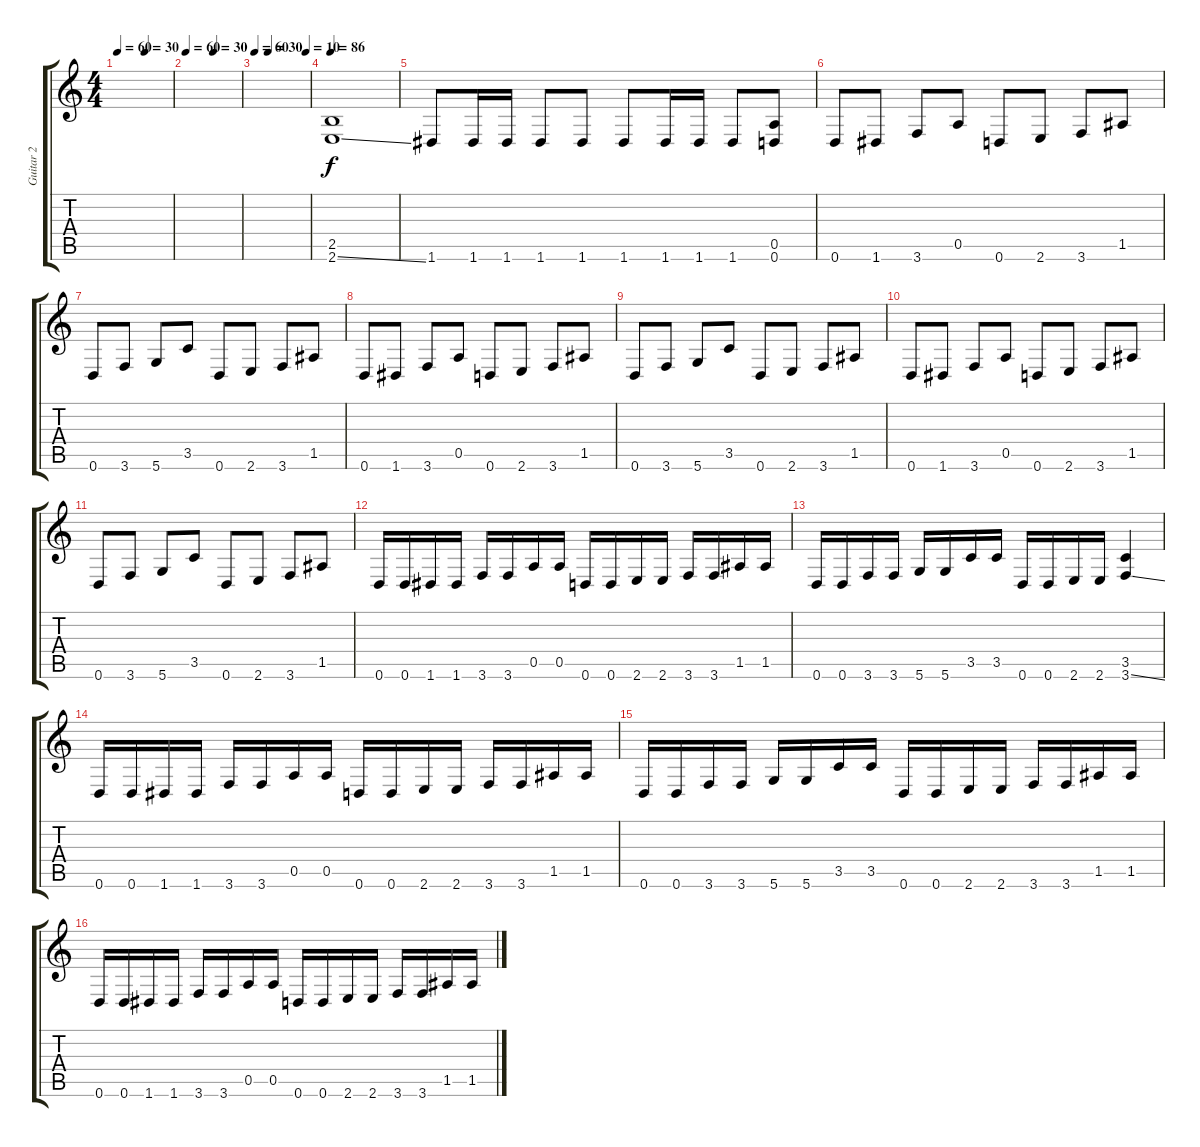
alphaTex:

\track ("Guitar 2" "Guitar 2") {instrument distortionguitar}
\staff {score tabs}
\tuning (E4 B3 G3 D3 A2 D2) {hide}
\ts (4 4)
\tempo 60
\tempo (30 0.5)
\clef g2
\ks c
|
\tempo 60
\tempo (30 0.5)
|
\tempo 60
\tempo (30 0.25)
\tempo (10 0.9375)
|
\tempo 86
(2.5 2.6{ss}).1{volume 16} |
1.6.8 1.6.16 1.6.16 1.6.8 1.6.8 1.6.8 1.6.16 1.6.16 1.6.8 (0.5 0.6).8 |
0.6.8 1.6.8 3.6.8 0.5.8 0.6.8 2.6.8 3.6.8 1.5.8 |
0.6.8 3.6.8 5.6.8 3.5.8 0.6.8 2.6.8 3.6.8 1.5.8 |
0.6.8 1.6.8 3.6.8 0.5.8 0.6.8 2.6.8 3.6.8 1.5.8 |
0.6.8 3.6.8 5.6.8 3.5.8 0.6.8 2.6.8 3.6.8 1.5.8 |
0.6.8 1.6.8 3.6.8 0.5.8 0.6.8 2.6.8 3.6.8 1.5.8 |
0.6.8 3.6.8 5.6.8 3.5.8 0.6.8 2.6.8 3.6.8 1.5.8 |
0.6.16 0.6.16 1.6.16 1.6.16 3.6.16 3.6.16 0.5.16 0.5.16 0.6.16 0.6.16 2.6.16 2.6.16 3.6.16 3.6.16 1.5.16 1.5.16 |
0.6.16 0.6.16 3.6.16 3.6.16 5.6.16 5.6.16 3.5.16 3.5.16 0.6.16 0.6.16 2.6.16 2.6.16 (3.5 3.6{ss}).4 |
0.6.16 0.6.16 1.6.16 1.6.16 3.6.16 3.6.16 0.5.16 0.5.16 0.6.16 0.6.16 2.6.16 2.6.16 3.6.16 3.6.16 1.5.16 1.5.16 |
0.6.16 0.6.16 3.6.16 3.6.16 5.6.16 5.6.16 3.5.16 3.5.16 0.6.16 0.6.16 2.6.16 2.6.16 3.6.16 3.6.16 1.5.16 1.5.16 |
0.6.16 0.6.16 1.6.16 1.6.16 3.6.16 3.6.16 0.5.16 0.5.16 0.6.16 0.6.16 2.6.16 2.6.16 3.6.16 3.6.16 1.5.16 1.5.16
